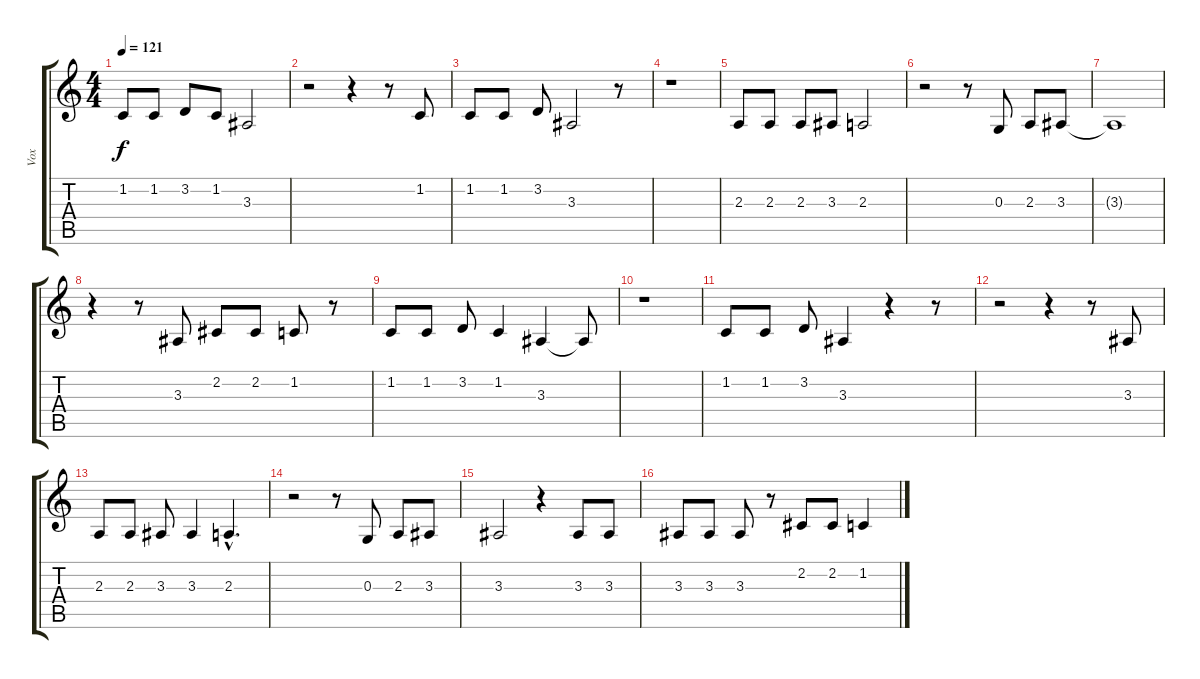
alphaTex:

\track ("Vox" "Vox") {instrument bassoon}
\staff {score tabs}
\tuning (E4 B3 G3 D3 A2 E2) {hide}
\ts (4 4)
\tempo 121
\clef g2
\ks c
1.2.8{dy f} 1.2.8 3.2.8 1.2.8 3.3.2 |
r.2 r.4 r.8 1.2.8 |
1.2.8 1.2.8 3.2.8 3.3.2 r.8 |
r.1 |
2.3.8 2.3.8 2.3.8 3.3.8 2.3.2 |
r.2 r.8 0.3.8 2.3.8 3.3.8 |
3.3{t}.1 |
r.4 r.8 3.3.8 2.2.8 2.2.8 1.2.8 r.8 |
1.2.8 1.2.8 3.2.8 1.2.4 3.3.4 3.3{t}.8 |
r.1 |
1.2.8 1.2.8 3.2.8 3.3.4 r.4 r.8 |
r.2 r.4 r.8 3.3.8 |
2.3.8 2.3.8 3.3.8 3.3.4 2.3{hac}.4{d} |
r.2 r.8 0.3.8 2.3.8 3.3.8 |
3.3.2 r.4 3.3.8 3.3.8 |
3.3.8 3.3.8 3.3.8 r.8 2.2.8 2.2.8 1.2.4
